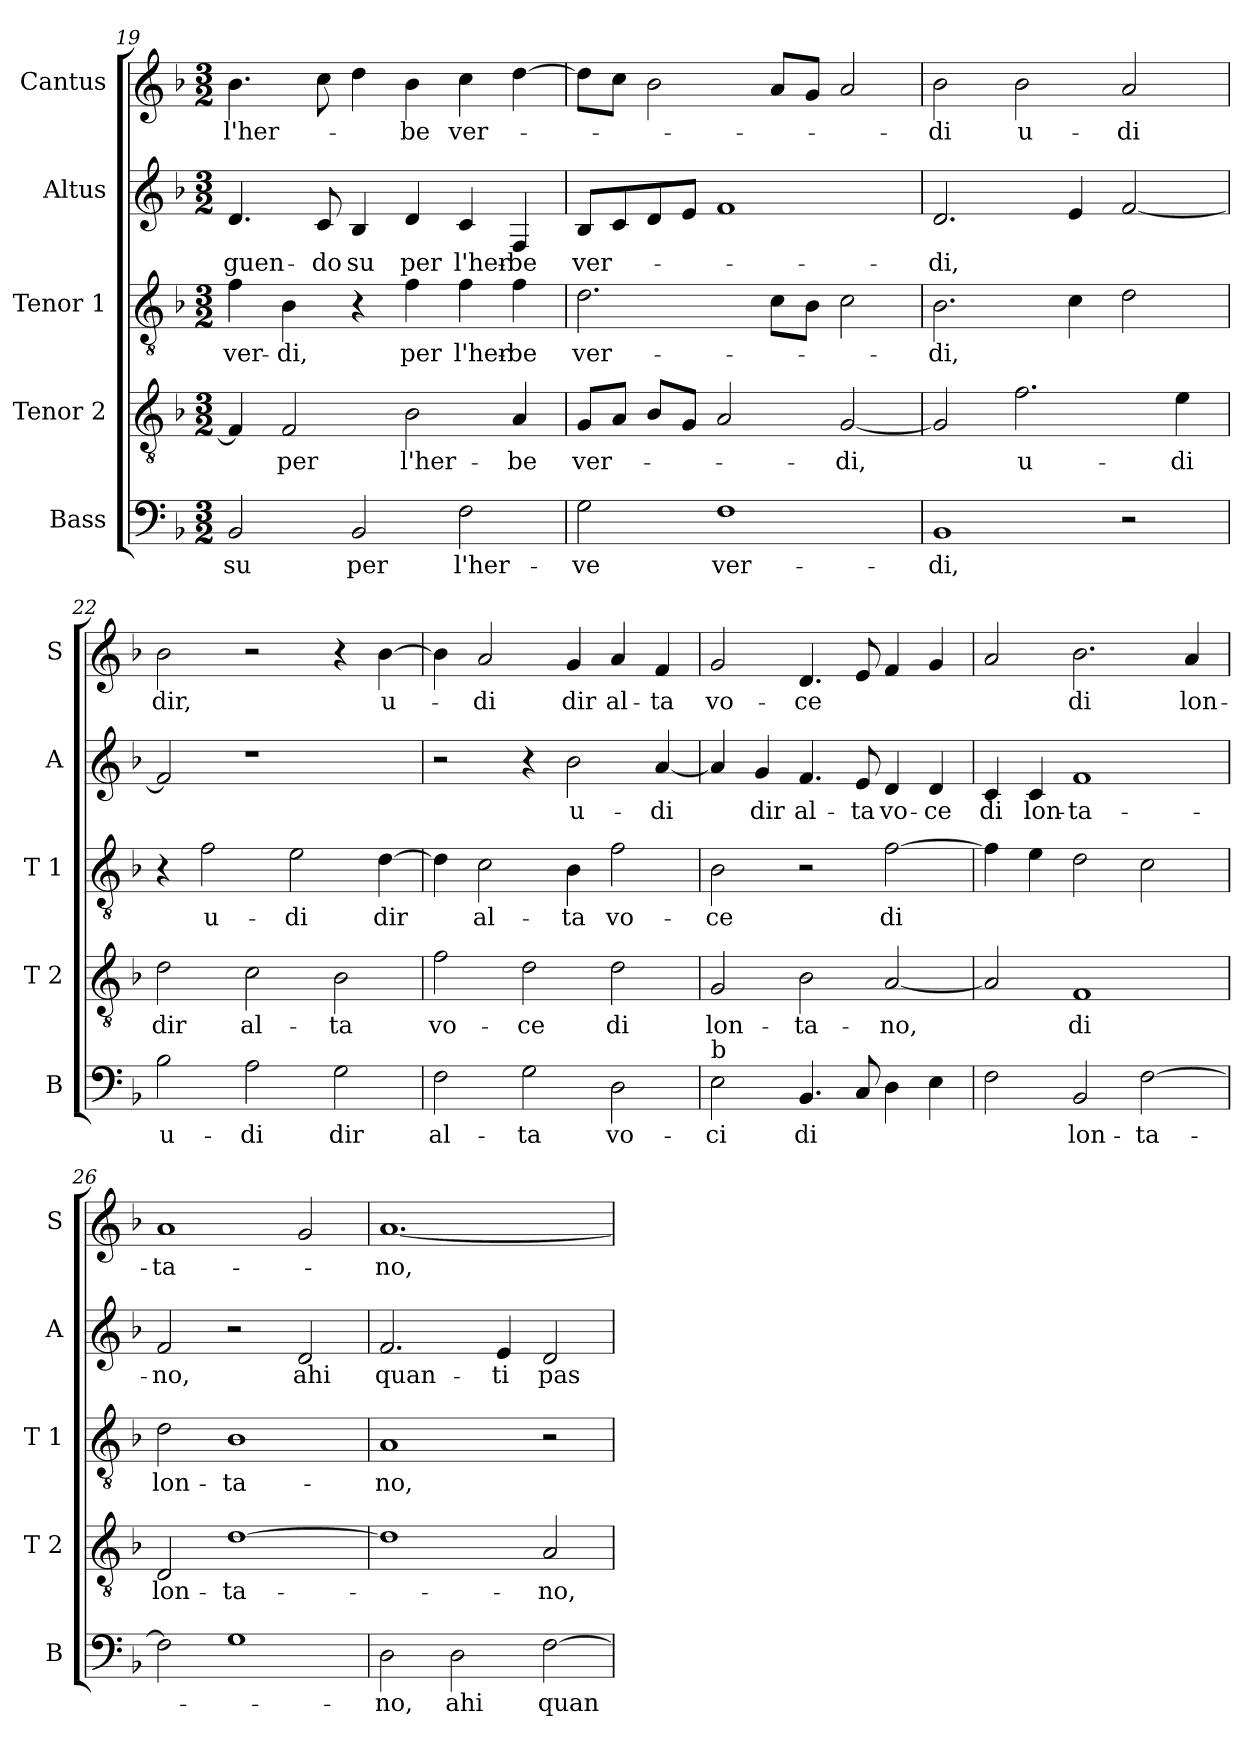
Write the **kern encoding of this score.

**kern	**text	**kern	**text	**kern	**text	**kern	**text	**kern	**text
*part5	*part5	*part4	*part4	*part3	*part3	*part2	*part2	*part1	*part1
*staff5	*staff5	*staff4	*staff4	*staff3	*staff3	*staff2	*staff2	*staff1	*staff1
*I"Bass	*	*I"Tenor 2	*	*I"Tenor 1	*	*I"Altus	*	*I"Cantus	*
*I'B	*	*I'T 2	*	*I'T 1	*	*I'A	*	*I'S	*
!!LO:LB:g=z
*clefF4	*	*clefGv2	*	*clefGv2	*	*clefG2	*	*clefG2	*
*k[b-]	*	*k[b-]	*	*k[b-]	*	*k[b-]	*	*k[b-]	*
*F:	*	*F:	*	*F:	*	*F:	*	*F:	*
*M3/2	*	*M3/2	*	*M3/2	*	*M3/2	*	*M3/2	*
=19	=19	=19	=19	=19	=19	=19	=19	=19	=19
2BB-/	su	4F/]	.	4f\	ver-	4.d/	-guen-	4.b-\	l'her-
.	.	2F/	per	4B-\	-di,	.	.	.	.
.	.	.	.	.	.	8c/	-do	8cc\	.
2BB-/	per	.	.	4r	.	4B-/	su	4dd\	.
.	.	2B-\	l'her-	4f\	per	4d/	per	4b-\	-be
2F\	l'her-	.	.	4f\	l'her-	4c/	l'her-	4cc\	ver-
.	.	4A/	-be	4f\	-be	4F/	-be	[4dd\	.
=20	=20	=20	=20	=20	=20	=20	=20	=20	=20
2G\	-ve	8G/L	ver-	2.d\	ver-	8B-/L	ver-	8dd\L]	.
.	.	8A/J	.	.	.	8c/	.	8cc\J	.
.	.	8B-/L	.	.	.	8d/	.	2b-\	.
.	.	8G/J	.	.	.	8e/J	.	.	.
1F	ver-	2A/	.	.	.	1f	.	.	.
.	.	.	.	8c\L	.	.	.	8a/L	.
.	.	.	.	8B-\J	.	.	.	8g/J	.
.	.	[2G/	-di,	2c\	.	.	.	2a/	.
=21	=21	=21	=21	=21	=21	=21	=21	=21	=21
1BB-	-di,	2G/]	.	2.B-\	-di,	2.d/	-di,	2b-\	-di
.	.	2.f\	u-	.	.	.	.	2b-\	u-
.	.	.	.	4c\	.	4e/	.	.	.
2r	.	.	.	2d\	.	[2f/	.	2a/	-di
.	.	4e\	-di	.	.	.	.	.	.
=22	=22	=22	=22	=22	=22	=22	=22	=22	=22
2B-\	u-	2d\	dir	4r	.	2f/]	.	2b-\	dir,
.	.	.	.	2f\	u-	.	.	.	.
2A\	-di	2c\	al-	.	.	1r	.	2r	.
.	.	.	.	2e\	-di	.	.	.	.
2G\	dir	2B-\	-ta	.	.	.	.	4r	.
.	.	.	.	[4d\	dir	.	.	[4b-\	u-
!!LO:PB:g=z
=23	=23	=23	=23	=23	=23	=23	=23	=23	=23
2F\	al-	2f\	vo-	4d\]	.	2r	.	4b-\]	.
.	.	.	.	2c\	al-	.	.	2a/	-di
2G\	-ta	2d\	-ce	.	.	4r	.	.	.
.	.	.	.	4B-\	-ta	2b-\	u-	4g/	dir
2D\	vo-	2d\	di	2f\	vo-	.	.	4a/	al-
.	.	.	.	.	.	[4a/	-di	4f/	-ta
=24	=24	=24	=24	=24	=24	=24	=24	=24	=24
!LO:TX:a:t=b	!	!	!	!	!	!	!	!	!
2E\	-ci	2G/	lon-	2B-\	-ce	4a/]	.	2g/	vo-
.	.	.	.	.	.	4g/	dir	.	.
4.BB-/	di	2B-\	-ta-	2r	.	4.f/	al-	4.d/	-ce
8C/	.	.	.	.	.	8e/	-ta	8e/	.
4D\	.	[2A/	-no,	[2f\	di	4d/	vo-	4f/	.
4E\	.	.	.	.	.	4d/	-ce	4g/	.
=25	=25	=25	=25	=25	=25	=25	=25	=25	=25
2F\	.	2A/]	.	4f\]	.	4c/	di	2a/	.
.	.	.	.	4e\	.	4c/	lon-	.	.
2BB-/	lon-	1F	di	2d\	.	1f	-ta-	2.b-\	di
[2F\	-ta-	.	.	2c\	.	.	.	.	.
.	.	.	.	.	.	.	.	4a/	lon-
=26	=26	=26	=26	=26	=26	=26	=26	=26	=26
2F\]	.	2D/	lon-	2d\	lon-	2f/	-no,	1a	-ta-
1G	.	[1d	-ta-	1B-	-ta-	2r	.	.	.
.	.	.	.	.	.	2d/	ahi	2g/	.
!!LO:LB:g=z
=27	=27	=27	=27	=27	=27	=27	=27	=27	=27
2D\	-no,	1d]	.	1A	-no,	2.f/	quan-	[1.a	-no,
2D\	ahi	.	.	.	.	.	.	.	.
.	.	.	.	.	.	4e/	-ti	.	.
[2F\	quan-	2A/	-no,	2r	.	2d/	pas-	.	.
=	=	=	=	=	=	=	=	=	=
*-	*-	*-	*-	*-	*-	*-	*-	*-	*-
